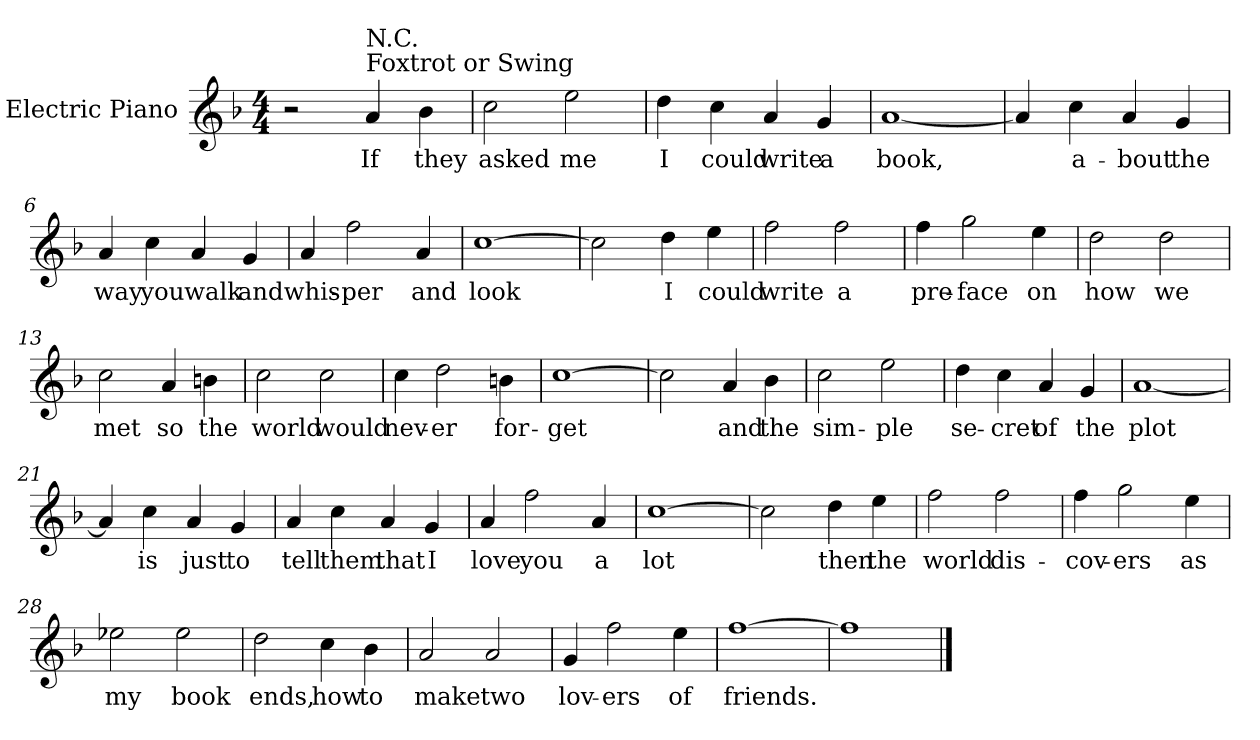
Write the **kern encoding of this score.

**kern	**text
*part1	*part1
*staff1	*staff1
*I"Electric Piano	*
*I'E.Pno	*
*clefG2	*
*k[b-]	*
*F:	*
*M4/4	*
=1	=1
2r	.
!LO:TX:a:t=Foxtrot or Swing	!
!LO:TX:a:t=N.C.	!
4a/	If
4b-\	they
=2	=2
2cc\	asked
2ee\	me
=3	=3
4dd\	I
4cc\	could
4a/	write
4g/	a
=4	=4
[1a	book,
!!LO:LB:g=z
=5	=5
4a/]	.
4cc\	a-
4a/	-bout
4g/	the
=6	=6
4a/	way
4cc\	you
4a/	walk
4g/	and
=7	=7
4a/	whis-
2ff\	-per
4a/	and
=8	=8
[1cc	look
!!LO:LB:g=z
=9	=9
2cc\]	.
4dd\	I
4ee\	could
=10	=10
2ff\	write
2ff\	a
=11	=11
4ff\	pre-
2gg\	-face
4ee\	on
=12	=12
2dd\	how
2dd\	we
!!LO:LB:g=z
=13	=13
2cc\	met
4a/	so
4bn\	the
=14	=14
2cc\	world
2cc\	would
=15	=15
4cc\	nev-
2dd\	-er
4bn\	for-
=16	=16
[1cc	-get
!!LO:LB:g=z
=17	=17
2cc\]	.
4a/	and
4b-\	the
=18	=18
2cc\	sim-
2ee\	-ple
=19	=19
4dd\	se-
4cc\	-cret
4a/	of
4g/	the
=20	=20
[1a	plot
!!LO:LB:g=z
=21	=21
4a/]	.
4cc\	is
4a/	just
4g/	to
=22	=22
4a/	tell
4cc\	them
4a/	that
4g/	I
=23	=23
4a/	love
2ff\	you
4a/	a
=24	=24
[1cc	lot
!!LO:LB:g=z
=25	=25
2cc\]	.
4dd\	then
4ee\	the
=26	=26
2ff\	world
2ff\	dis-
=27	=27
4ff\	-cov-
2gg\	-ers
4ee\	as
=28	=28
2ee-X\	my
2ee-\	book
!!LO:LB:g=z
=29	=29
2dd\	ends,
4cc\	how
4b-\	to
=30	=30
2a/	make
2a/	two
=31	=31
4g/	lov-
2ff\	-ers
4ee\	of
=32	=32
[1ff	friends.
=33	=33
1ff]	.
==	==
*-	*-
